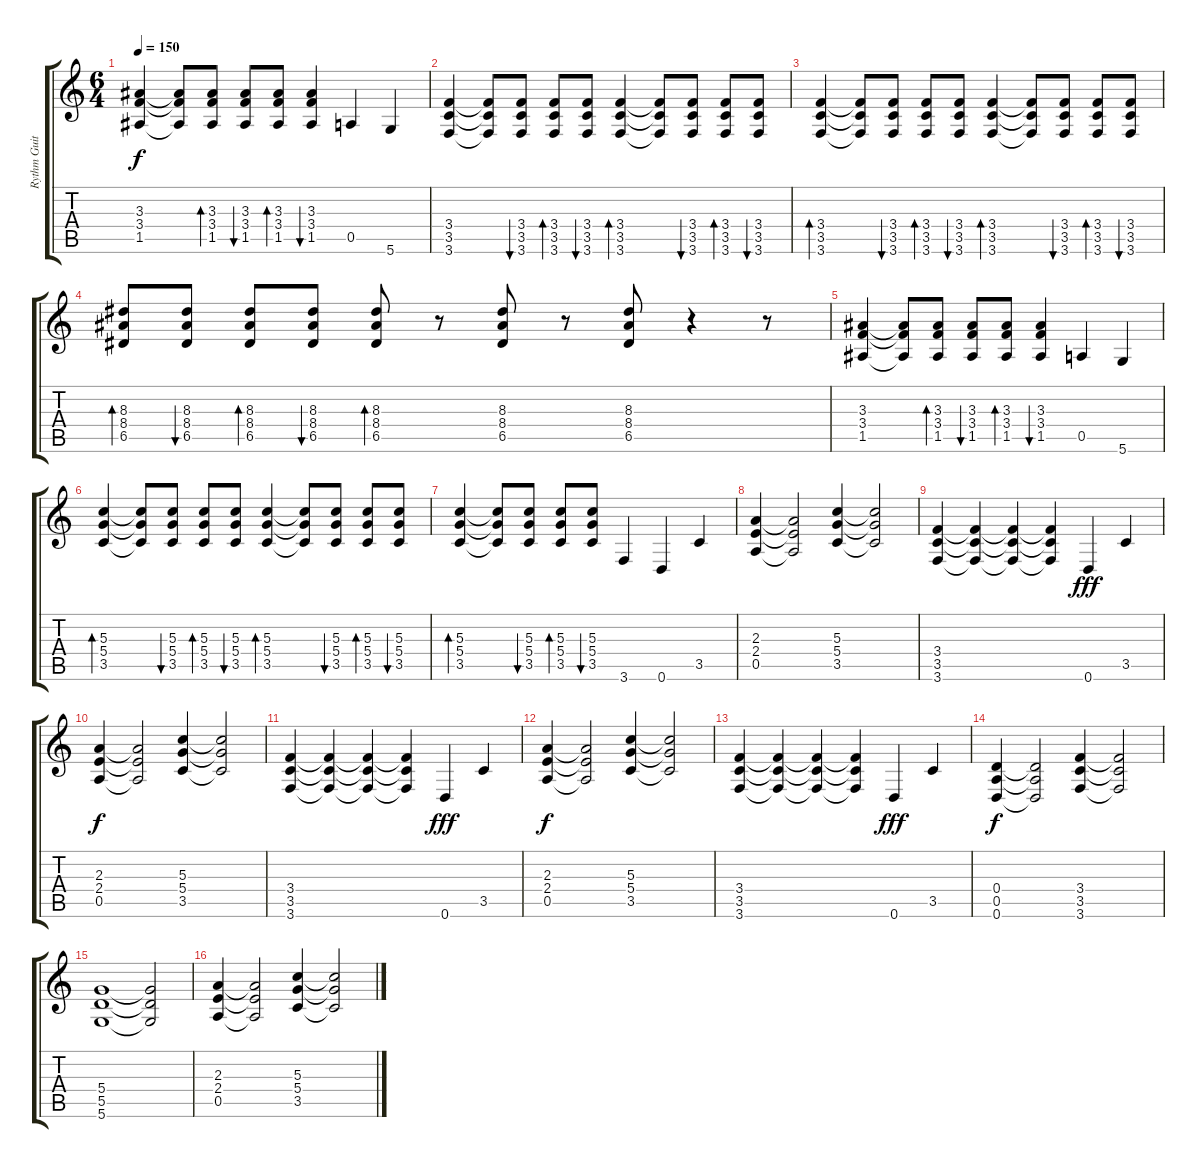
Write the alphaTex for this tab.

\track ("Rythm Guitar Right" "Rythm Guit") {instrument distortionguitar}
\staff {score tabs}
\tuning (E4 B3 G3 D3 A2 D2) {hide}
\ts (6 4)
\tempo 150
\clef g2
\ks c
(3.3 3.4 1.5).4{dy f} (3.3{t} 3.4{t} 1.5{t}).8 (3.3 3.4 1.5).8{bd 60} (3.3 3.4 1.5).8{bu 60} (3.3 3.4 1.5).8{bd 60} (3.3 3.4 1.5).4{bu 60} 0.5.4 5.6.4 |
(3.4 3.5 3.6).4 (3.4{t} 3.5{t} 3.6{t}).8 (3.4 3.5 3.6).8{bu 60} (3.4 3.5 3.6).8{bd 60} (3.4 3.5 3.6).8{bu 60} (3.4 3.5 3.6).4{bd 60} (3.4{t} 3.5{t} 3.6{t}).8 (3.4 3.5 3.6).8{bu 60} (3.4 3.5 3.6).8{bd 60} (3.4 3.5 3.6).8{bu 60} |
(3.4 3.5 3.6).4{bd 60} (3.4{t} 3.5{t} 3.6{t}).8 (3.4 3.5 3.6).8{bu 60} (3.4 3.5 3.6).8{bd 60} (3.4 3.5 3.6).8{bu 60} (3.4 3.5 3.6).4{bd 60} (3.4{t} 3.5{t} 3.6{t}).8 (3.4 3.5 3.6).8{bu 60} (3.4 3.5 3.6).8{bd 60} (3.4 3.5 3.6).8{bu 60} |
(8.3 8.4 6.5).8{bd 60} (8.3 8.4 6.5).8{bu 60} (8.3 8.4 6.5).8{bd 60} (8.3 8.4 6.5).8{bu 60} (8.3 8.4 6.5).8{bd 60} r.8 (8.3 8.4 6.5).8 r.8 (8.3 8.4 6.5).8 r.4 r.8 |
(3.3 3.4 1.5).4 (3.3{t} 3.4{t} 1.5{t}).8 (3.3 3.4 1.5).8{bd 60} (3.3 3.4 1.5).8{bu 60} (3.3 3.4 1.5).8{bd 60} (3.3 3.4 1.5).4{bu 60} 0.5.4 5.6.4 |
(5.3 5.4 3.5).4{bd 60} (5.3{t} 5.4{t} 3.5{t}).8 (5.3 5.4 3.5).8{bu 60} (5.3 5.4 3.5).8{bd 60} (5.3 5.4 3.5).8{bu 60} (5.3 5.4 3.5).4{bd 60} (5.3{t} 5.4{t} 3.5{t}).8 (5.3 5.4 3.5).8{bu 60} (5.3 5.4 3.5).8{bd 60} (5.3 5.4 3.5).8{bu 60} |
(5.3 5.4 3.5).4{bd 60} (5.3{t} 5.4{t} 3.5{t}).8 (5.3 5.4 3.5).8{bu 60} (5.3 5.4 3.5).8{bd 60} (5.3 5.4 3.5).8{bu 60} 3.6.4 0.6.4 3.5.4 |
(2.3 2.4 0.5).4 (2.3{t} 2.4{t} 0.5{t}).2 (5.3 5.4 3.5).4 (5.3{t} 5.4{t} 3.5{t}).2 |
(3.4 3.5 3.6).4 (3.4{t} 3.5{t} 3.6{t}).4 (3.4{t} 3.5{t} 3.6{t}).4 (3.4{t} 3.5{t} 3.6{t}).4 0.6.4{dy fff} 3.5.4 |
(2.3 2.4 0.5).4{dy f} (2.3{t} 2.4{t} 0.5{t}).2 (5.3 5.4 3.5).4 (5.3{t} 5.4{t} 3.5{t}).2 |
(3.4 3.5 3.6).4 (3.4{t} 3.5{t} 3.6{t}).4 (3.4{t} 3.5{t} 3.6{t}).4 (3.4{t} 3.5{t} 3.6{t}).4 0.6.4{dy fff} 3.5.4 |
(2.3 2.4 0.5).4{dy f} (2.3{t} 2.4{t} 0.5{t}).2 (5.3 5.4 3.5).4 (5.3{t} 5.4{t} 3.5{t}).2 |
(3.4 3.5 3.6).4 (3.4{t} 3.5{t} 3.6{t}).4 (3.4{t} 3.5{t} 3.6{t}).4 (3.4{t} 3.5{t} 3.6{t}).4 0.6.4{dy fff} 3.5.4 |
(0.4 0.5 0.6).4{dy f} (0.4{t} 0.5{t} 0.6{t}).2 (3.4 3.5 3.6).4 (3.4{t} 3.5{t} 3.6{t}).2 |
(5.4 5.5 5.6).1 (5.4{t} 5.5{t} 5.6{t}).2 |
(2.3 2.4 0.5).4 (2.3{t} 2.4{t} 0.5{t}).2 (5.3 5.4 3.5).4 (5.3{t} 5.4{t} 3.5{t}).2
